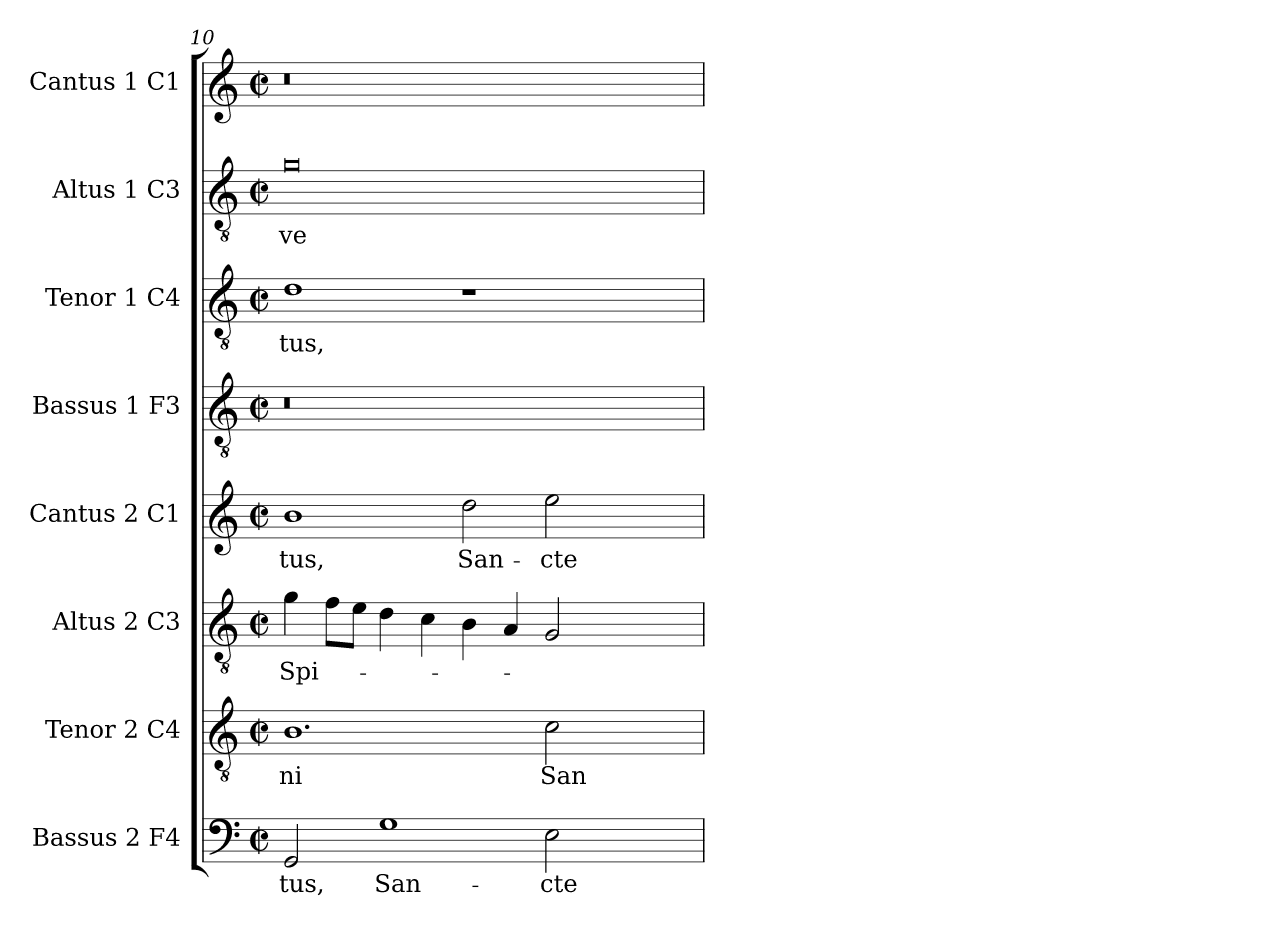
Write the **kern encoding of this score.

**kern	**text	**kern	**text	**kern	**text	**kern	**text	**kern	**kern	**text	**kern	**text	**kern
*part8	*part8	*part7	*part7	*part6	*part6	*part5	*part5	*part4	*part3	*part3	*part2	*part2	*part1
*staff8	*staff8	*staff7	*staff7	*staff6	*staff6	*staff5	*staff5	*staff4	*staff3	*staff3	*staff2	*staff2	*staff1
*I"Bassus 2  F4	*	*I"Tenor 2  C4	*	*I"Altus 2  C3	*	*I"Cantus 2  C1	*	*I"Bassus 1  F3	*I"Tenor 1  C4	*	*I"Altus 1  C3	*	*I"Cantus 1  C1
*I'B2	*	*I'T2	*	*I'A2	*	*I'C2	*	*I'B1	*I'T1	*	*I'A1	*	*I'C1
*clefF4	*	*clefGv2	*	*clefGv2	*	*clefG2	*	*clefGv2	*clefGv2	*	*clefGv2	*	*clefG2
*M2/2	*	*M2/2	*	*M2/2	*	*M2/2	*	*M2/2	*M2/2	*	*M2/2	*	*M2/2
*met(c|)	*	*met(c|)	*	*met(c|)	*	*met(c|)	*	*met(c|)	*met(c|)	*	*met(c|)	*	*met(c|)
=10	=10	=10	=10	=10	=10	=10	=10	=10	=10	=10	=10	=10	=10
!	!LO:LY:b:cj	!	!LO:LY:b:cj	!	!LO:LY:b:cj	!	!LO:LY:b:cj	!	!	!LO:LY:b:cj	!	!LO:LY:b:cj	!
2GG/	-tus,	1.B	-ni	4g\	Spi-	1b	-tus,	0r	1d	-tus,	0g	ve-	0r
.	.	.	.	8f\L	.	.	.	.	.	.	.	.	.
.	.	.	.	8e\J	.	.	.	.	.	.	.	.	.
!	!LO:LY:b:cj	!	!	!	!	!	!	!	!	!	!	!	!
1G	San-	.	.	4d\	.	.	.	.	.	.	.	.	.
.	.	.	.	4c\	.	.	.	.	.	.	.	.	.
!	!	!	!	!	!	!	!LO:LY:b:cj	!	!LO:N:vis=1	!	!	!	!
.	.	.	.	4B\	.	2dd\	San-	.	0r	.	.	.	.
.	.	.	.	4A/	.	.	.	.	.	.	.	.	.
!	!LO:LY:b:cj	!	!LO:LY:b:cj	!	!	!	!LO:LY:b:cj	!	!	!	!	!	!
2E\	-cte	2c\	San-	2G/	.	2ee\	-cte	.	.	.	.	.	.
1ryy	.	1ryy	.	1ryy	.	1ryy	.	1ryy	.	.	1ryy	.	1ryy
=	=	=	=	=	=	=	=	=	=	=	=	=	=
*-	*-	*-	*-	*-	*-	*-	*-	*-	*-	*-	*-	*-	*-
